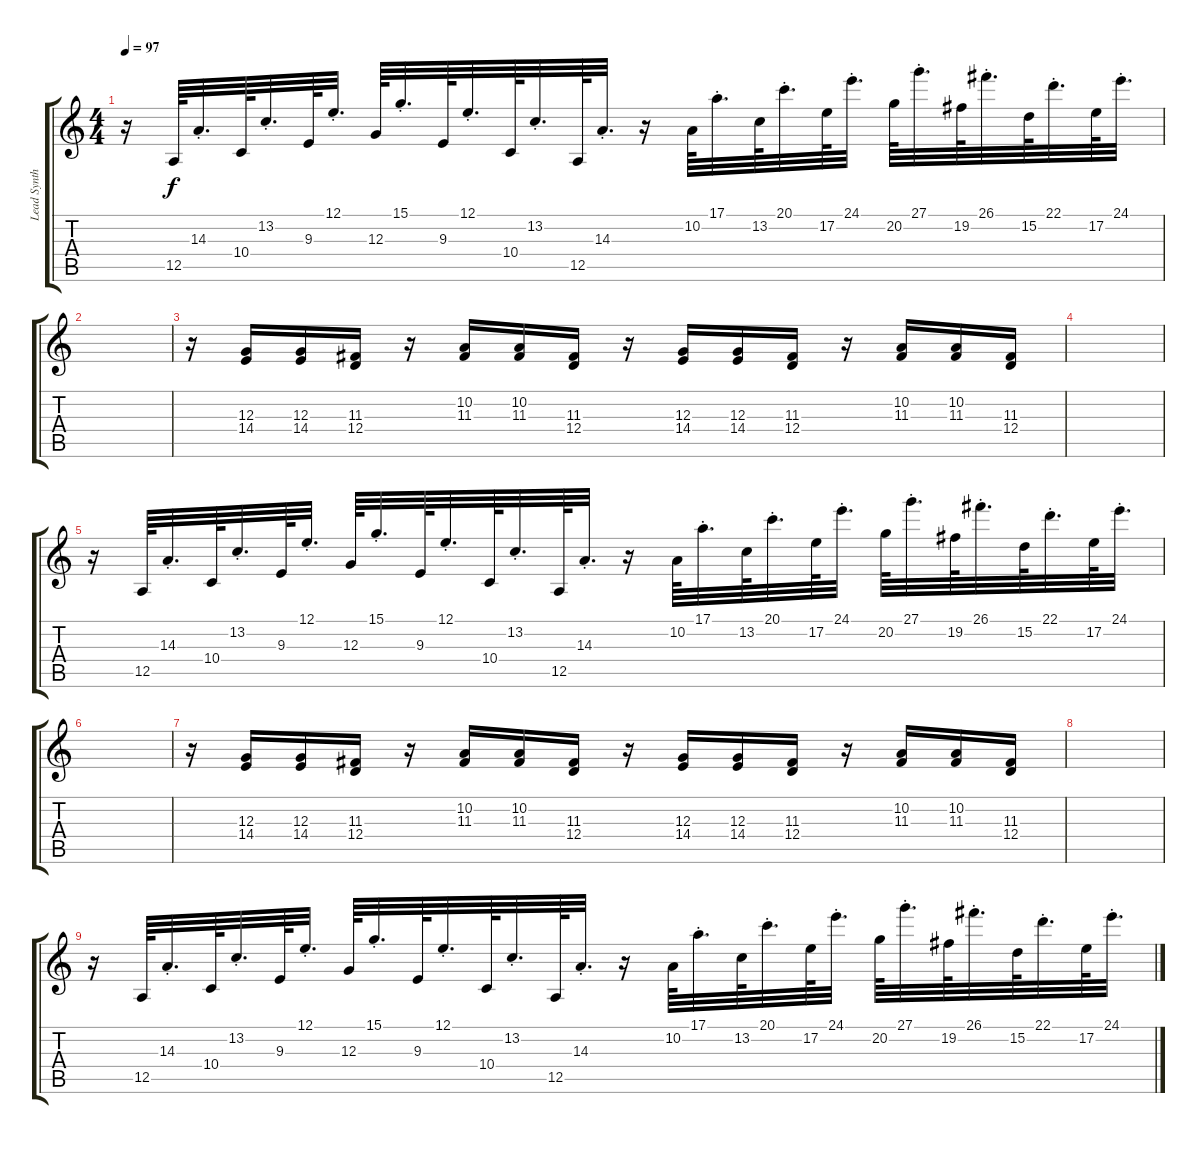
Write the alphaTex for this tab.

\track ("Lead Synth Overdub" "Lead Synth") {instrument lead2sawtooth}
\staff {score tabs}
\tuning (E4 B3 G3 D3 A2 E2) {hide}
\ts (4 4)
\tempo 97
\clef g2
\ks c
r.16{dy f} 12.5.64 14.3{st}.32{d} 10.4.64 13.2{st}.32{d} 9.3.64 12.1{st}.32{d} 12.3.64 15.1{st}.32{d} 9.3.64 12.1{st}.32{d} 10.4.64 13.2{st}.32{d} 12.5.64 14.3{st}.32{d} r.16 10.2.64 17.1{st}.32{d} 13.2.64 20.1{st}.32{d} 17.2.64 24.1{st}.32{d} 20.2.64 27.1{st}.32{d} 19.2.64 26.1{st}.32{d} 15.2.64 22.1{st}.32{d} 17.2.64 24.1{st}.32{d} |
|
r.16 (12.3 14.4).16 (12.3 14.4).16 (11.3 12.4).16 r.16 (10.2 11.3).16 (10.2 11.3).16 (11.3 12.4).16 r.16 (12.3 14.4).16 (12.3 14.4).16 (11.3 12.4).16 r.16 (10.2 11.3).16 (10.2 11.3).16 (11.3 12.4).16 |
|
r.16 12.5.64 14.3{st}.32{d} 10.4.64 13.2{st}.32{d} 9.3.64 12.1{st}.32{d} 12.3.64 15.1{st}.32{d} 9.3.64 12.1{st}.32{d} 10.4.64 13.2{st}.32{d} 12.5.64 14.3{st}.32{d} r.16 10.2.64 17.1{st}.32{d} 13.2.64 20.1{st}.32{d} 17.2.64 24.1{st}.32{d} 20.2.64 27.1{st}.32{d} 19.2.64 26.1{st}.32{d} 15.2.64 22.1{st}.32{d} 17.2.64 24.1{st}.32{d} |
|
r.16 (12.3 14.4).16 (12.3 14.4).16 (11.3 12.4).16 r.16 (10.2 11.3).16 (10.2 11.3).16 (11.3 12.4).16 r.16 (12.3 14.4).16 (12.3 14.4).16 (11.3 12.4).16 r.16 (10.2 11.3).16 (10.2 11.3).16 (11.3 12.4).16 |
|
r.16 12.5.64 14.3{st}.32{d} 10.4.64 13.2{st}.32{d} 9.3.64 12.1{st}.32{d} 12.3.64 15.1{st}.32{d} 9.3.64 12.1{st}.32{d} 10.4.64 13.2{st}.32{d} 12.5.64 14.3{st}.32{d} r.16 10.2.64 17.1{st}.32{d} 13.2.64 20.1{st}.32{d} 17.2.64 24.1{st}.32{d} 20.2.64 27.1{st}.32{d} 19.2.64 26.1{st}.32{d} 15.2.64 22.1{st}.32{d} 17.2.64 24.1{st}.32{d}
